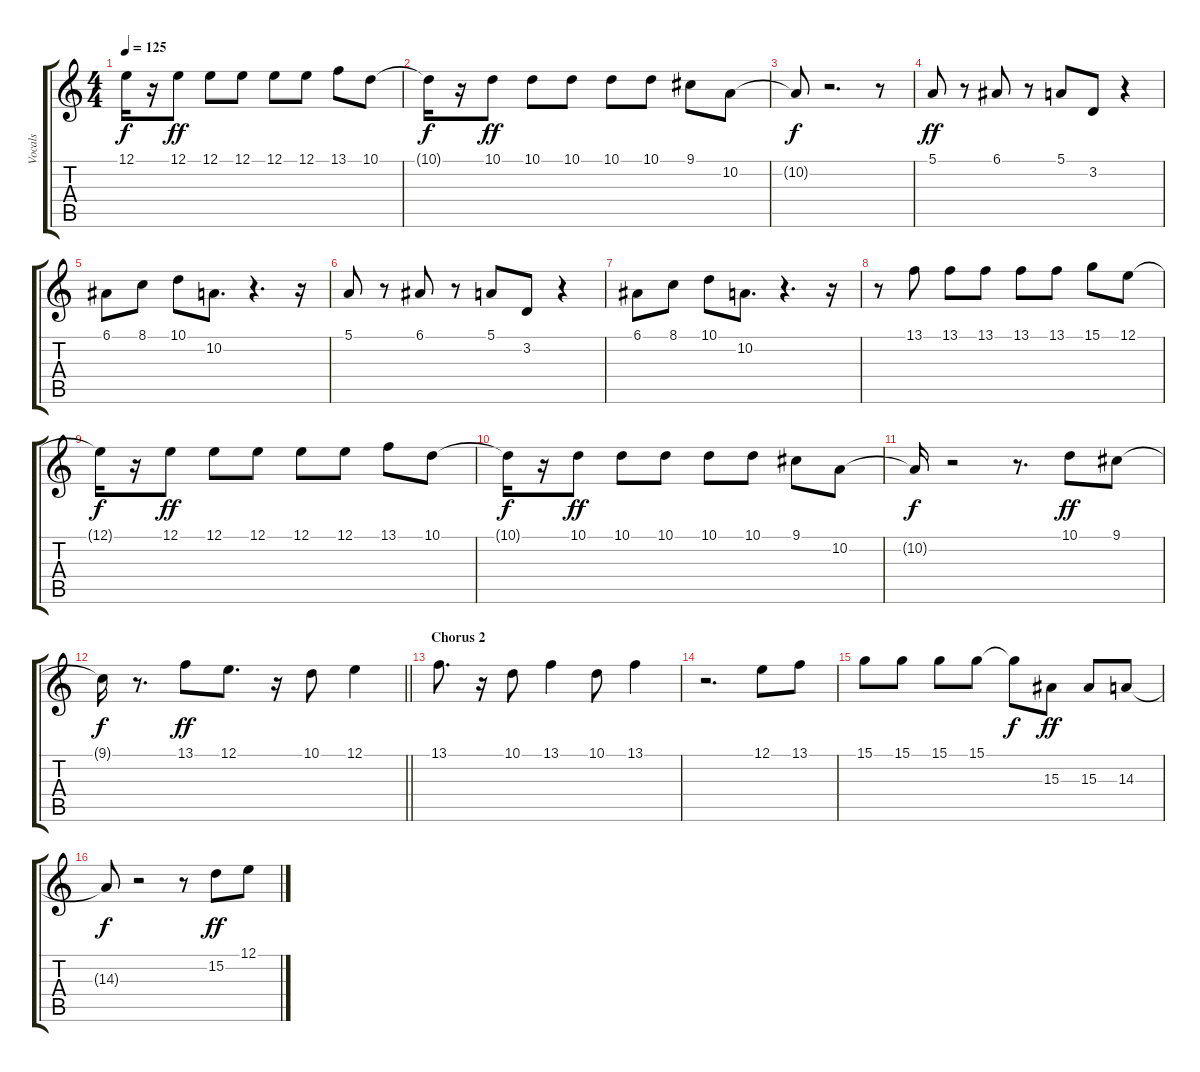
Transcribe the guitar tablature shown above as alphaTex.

\track ("Vocals" "Vocals") {instrument fx5brightness}
\staff {score tabs}
\tuning (E4 B3 G3 D3 A2 E2) {hide}
\ts (4 4)
\tempo 125
\clef g2
\ks c
12.1{t}.16{dy f} r.16 12.1.8{dy ff} 12.1.8 12.1.8 12.1.8 12.1.8 13.1.8 10.1.8 |
10.1{t}.16{dy f} r.16 10.1.8{dy ff} 10.1.8 10.1.8 10.1.8 10.1.8 9.1.8 10.2.8 |
10.2{t}.8{dy f} r.2{d} r.8 |
5.1.8{dy ff} r.8 6.1.8 r.8 5.1.8 3.2.8 r.4 |
6.1.8 8.1.8 10.1.8 10.2.8{d} r.4{d} r.16 |
5.1.8 r.8 6.1.8 r.8 5.1.8 3.2.8 r.4 |
6.1.8 8.1.8 10.1.8 10.2.8{d} r.4{d} r.16 |
r.8 13.1.8 13.1.8 13.1.8 13.1.8 13.1.8 15.1.8 12.1.8 |
12.1{t}.16{dy f} r.16 12.1.8{dy ff} 12.1.8 12.1.8 12.1.8 12.1.8 13.1.8 10.1.8 |
10.1{t}.16{dy f} r.16 10.1.8{dy ff} 10.1.8 10.1.8 10.1.8 10.1.8 9.1.8 10.2.8 |
10.2{t}.16{dy f} r.2 r.8{d} 10.1.8{dy ff} 9.1.8 |
\barLineRight lightlight
9.1{t}.16{dy f} r.8{d} 13.1.8{dy ff} 12.1.8{d} r.16 10.1.8 12.1.4 |
\section ("" "Chorus 2")
13.1.8{d} r.16 10.1.8 13.1.4 10.1.8 13.1.4 |
r.2{d} 12.1.8 13.1.8 |
15.1.8 15.1.8 15.1.8 15.1.8 15.1{t}.8{dy f} 15.3.8{dy ff} 15.3.8 14.3.8 |
14.3{t}.8{dy f} r.2 r.8 15.2.8{dy ff} 12.1.8
